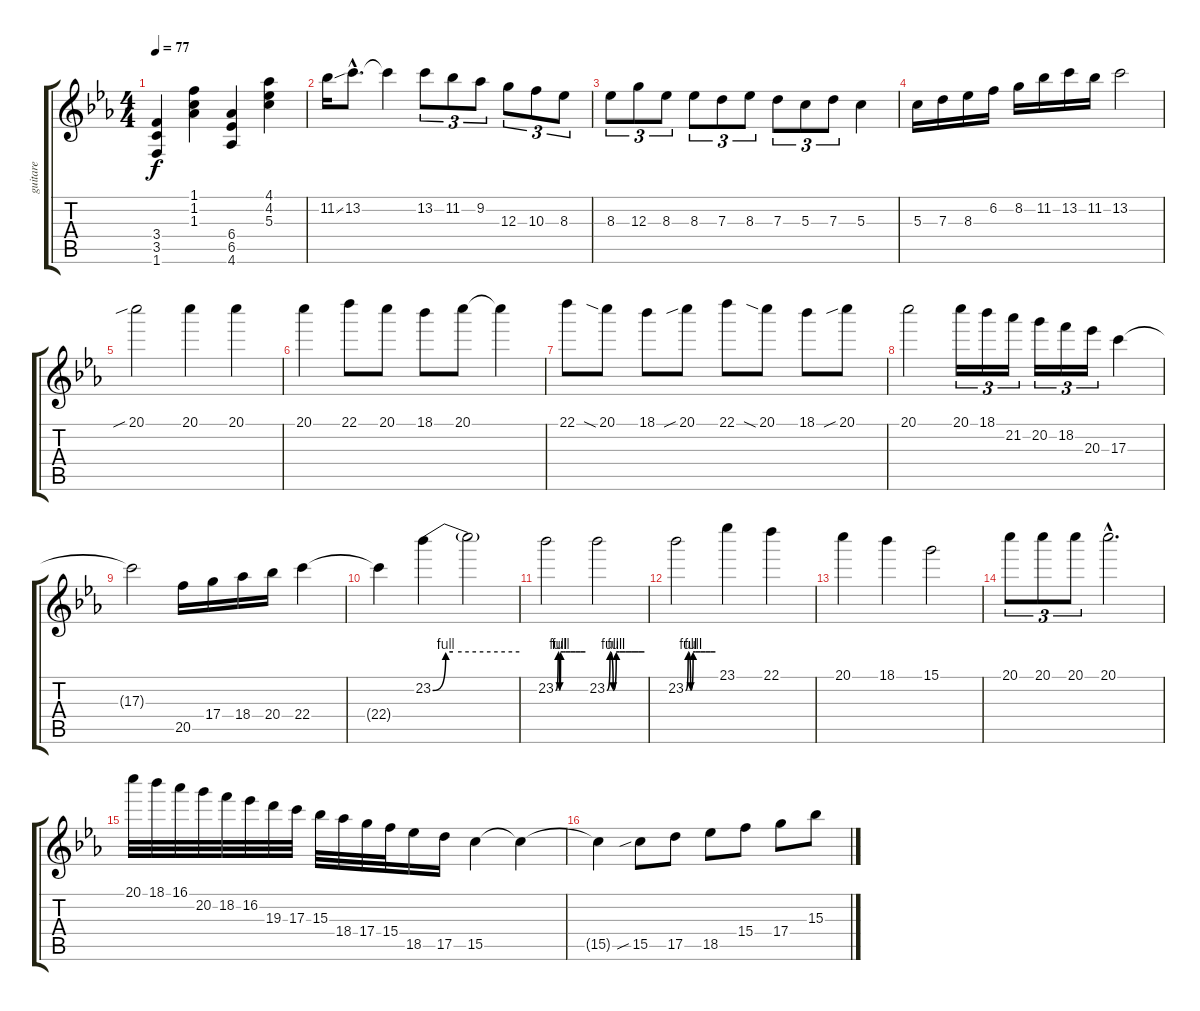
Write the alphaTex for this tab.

\track ("guitare" "guitare") {instrument distortionguitar}
\staff {score tabs}
\tuning (E4 B3 G3 D3 A2 E2) {hide}
\ts (4 4)
\tempo 77
\clef g2
\ks cminor
(3.4 3.5 1.6).4{dy f} (1.1 1.2 1.3).4 (6.4 6.5 4.6).4 (4.1 4.2 5.3).4 |
11.2{ss}.16{volume 14 balance 8 instrument distortionguitar} 13.2{hac}.8{d} 13.2{t}.4 13.2.8{tu (3 2)} 11.2.8{tu (3 2)} 9.2.8{tu (3 2)} 12.3.8{tu (3 2)} 10.3.8{tu (3 2)} 8.3.8{tu (3 2)} |
8.3.8{tu (3 2)} 12.3.8{tu (3 2)} 8.3.8{tu (3 2)} 8.3.8{tu (3 2)} 7.3.8{tu (3 2)} 8.3.8{tu (3 2)} 7.3.8{tu (3 2)} 5.3.8{tu (3 2)} 7.3.8{tu (3 2)} 5.3.4 |
5.3.16 7.3.16 8.3.16 6.2.16 8.2.16 11.2.16 13.2.16 11.2.16 13.2.2 |
20.1{sib}.2 20.1.4 20.1.4 |
20.1.4 22.1.8 20.1.8 18.1.8 20.1.8 20.1{t}.4 |
22.1.8 20.1{sia}.8 18.1.8 20.1{sib}.8 22.1.8 20.1{sia}.8 18.1.8 20.1{sib}.8 |
20.1.2 20.1.16{tu (3 2)} 18.1.16{tu (3 2)} 21.2.16{tu (3 2)} 20.2.16{tu (3 2)} 18.2.16{tu (3 2)} 20.3.16{tu (3 2)} 17.3.4 |
17.3{t}.2 20.5.16 17.4.16 18.4.16 20.4.16 22.4.4 |
22.4{t}.4 23.2{be (custom 0 0 9 4 14 4 30 4 60 4)}.4 23.2{t}.2 |
23.2{be (custom 0 0 5 4 8 0 10 4 15 4 20 4 30 4 40 4 50 4 60 4)}.2 23.2{be (custom 0 0 5 4 10 0 15 4 20 4 30 4 40 4 50 4 60 4)}.2 |
23.2{be (custom 0 0 5 4 10 0 15 4 20 4 30 4 40 4 50 4 60 4)}.2 23.1.4 22.1.4 |
20.1.4 18.1.4 15.1.2 |
20.1.8{tu (3 2)} 20.1.8{tu (3 2)} 20.1.8{tu (3 2)} 20.1{hac}.2{d} |
20.1.32 18.1.32 16.1.32 20.2.32 18.2.32 16.2.32 19.3.32 17.3.32 15.3.32 18.4.32 17.4.32 15.4.32 18.5.16 17.5.16 15.5.4 15.5{t}.4 |
15.5{t}.4 15.5{sib}.8 17.5.8 18.5.8 15.4.8 17.4.8 15.3.8
